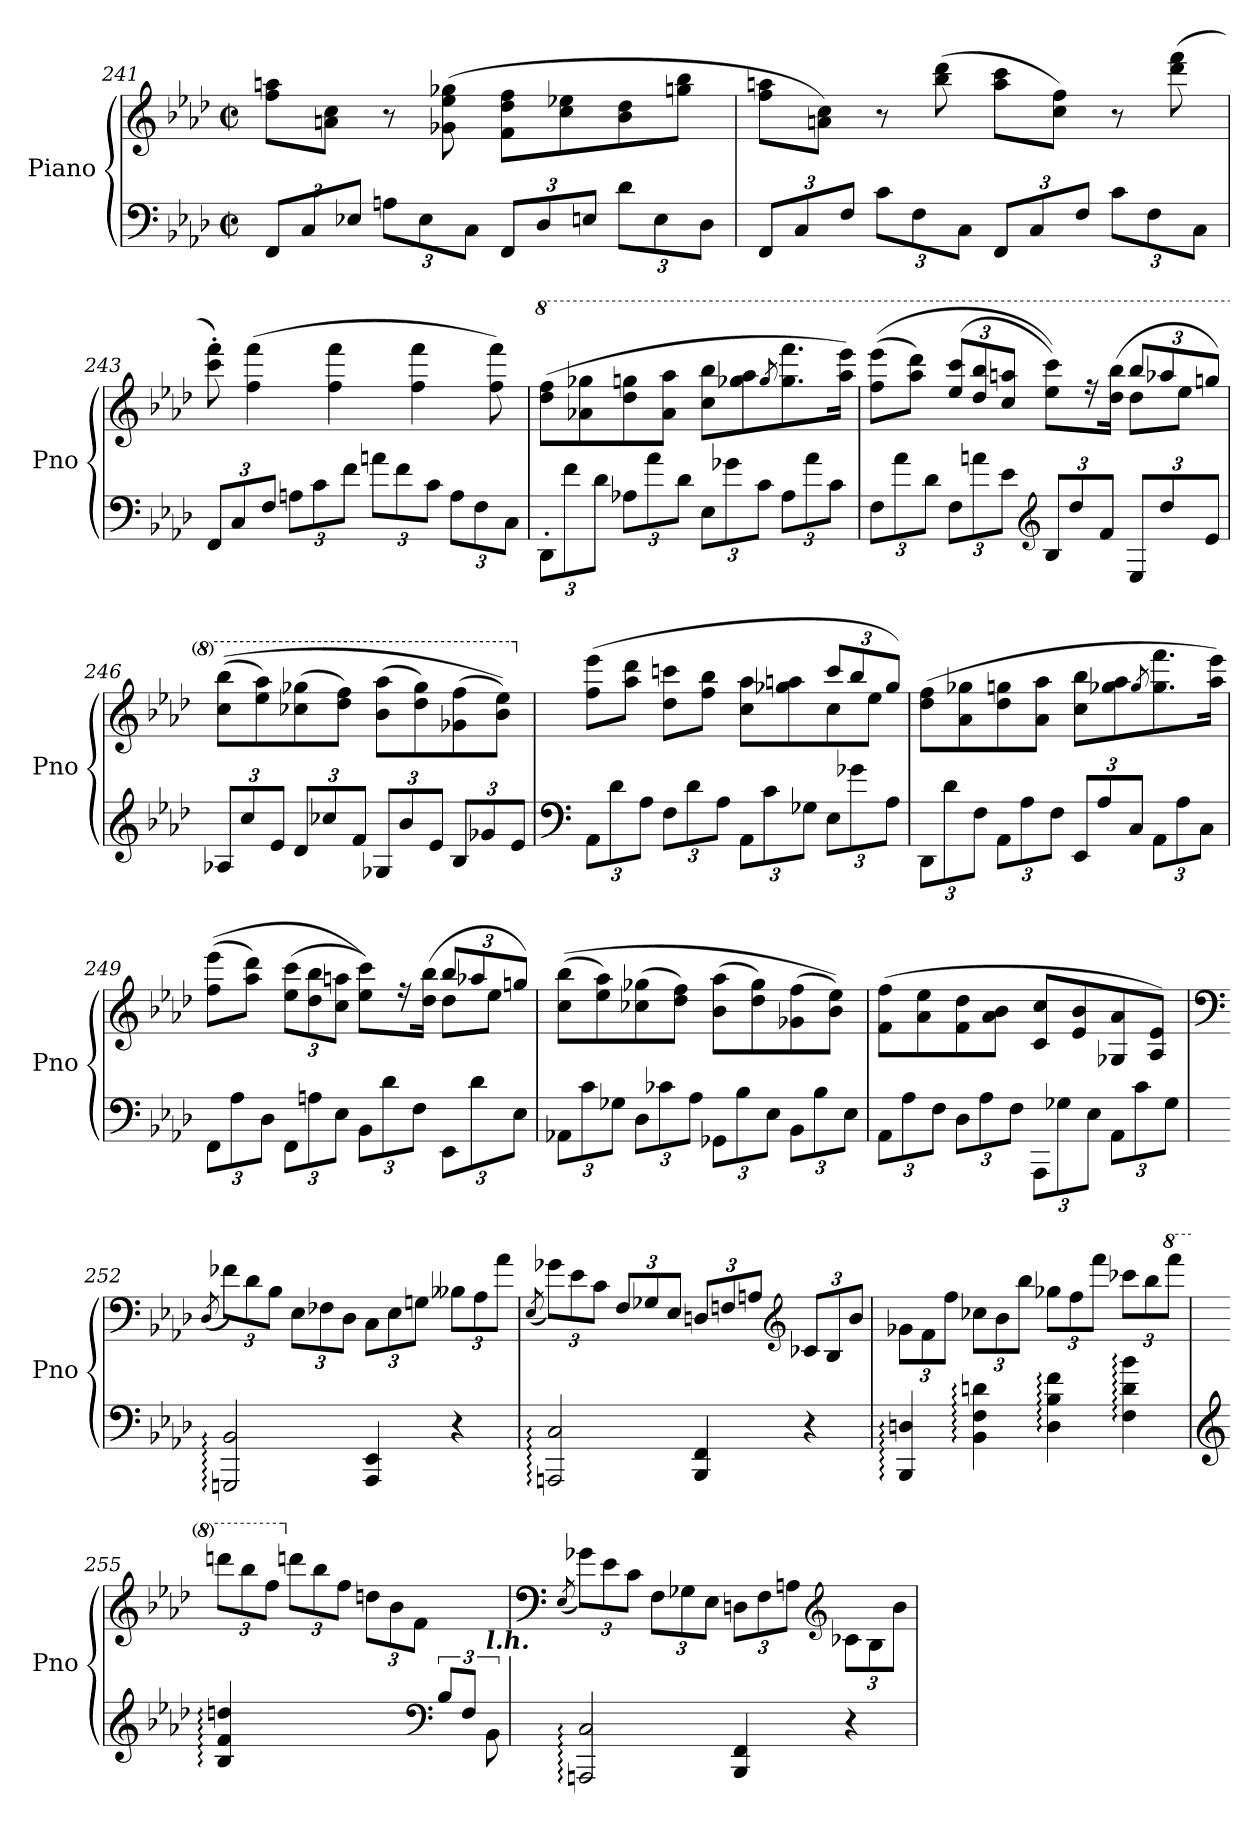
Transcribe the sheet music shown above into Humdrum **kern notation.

**kern	**kern
*part1	*part1
*staff2	*staff1
*I"Piano	*
*I'Pno	*
!!LO:LB:g=z
*clefF4	*clefG2
*k[b-e-a-d-]	*k[b-e-a-d-]
*M2/2	*M2/2
*met(c|)	*met(c|)
*Xbrackettup	*
=241	=241
12FF/L	8ff\ 8aan\L
12C/	.
.	8an\ 8cc\J
12E-X/J	.
12An\L	8r
12E-\	.
.	(8g-X\ 8ee-\ 8gg-X\
12C\J	.
12FF/L	8f\ 8dd-\ 8ff\L
12D-/	.
.	8cc\ 8ee-X\
12En/J	.
12d-\L	8b-\ 8dd-\
12E\	.
.	8ggn\ 8bb-\J
12D-\J	.
=242	=242
12FF/L	8ff\ 8aan\L
12C/	.
.	8an\ 8cc\J)
12F/J	.
12c\L	8r
12F\	.
.	(8bb-\ 8ddd-\
12C\J	.
12FF/L	8aa\ 8ccc\L
12C/	.
.	8cc\ 8ff\J)
12F/J	.
12c\L	8r
12F\	.
.	(8ddd-\ 8fff\
12C\J	.
=243	=243
12FF/L	8ccc\' 8fff\')
12C/	.
*	*MM160
.	(4ff\ 4fff\
12F/J	.
12An\L	.
12c\	.
.	4ff\ 4fff\
12f\J	.
12an\L	.
12f\	.
.	4ff\ 4fff\
12c\J	.
12A\L	.
12F\	.
.	8ff\ 8fff\)
12C\J	.
!!LO:LB:g=z
=244	=244
*	*8va
*	*MM150
12DD-'\L	(8ddd-\ 8fff\L
12f\	.
.	8aa-X\ 8ggg-X\
12d-\J	.
12A-X\L	8ddd-\ 8gggn\
12a-\	.
.	8aa-\ 8aaa-\J
12d-\J	.
12E-\L	8ccc\ 8bbb-\L
12g-X\	.
.	8ggg-X\ 8aaa-\
12c\J	.
.	8qggg-/
12A-\L	8.ggg-\ 8.ffff\
12a-\	.
12c\J	.
.	16aaa-\ 16eeee-\Jk)
=245	=245
*	*^
12F\L	(>(8fff\ 8eeee-\L	2.ryy
12a-\	.	.
.	8aaa-\ 8dddd-\J)	.
12d-\J	.	.
*	*Xbrackettup	*
12F\L	(12eee-/ 12cccc/L	.
12an\	12ddd-/ 12bbb-/	.
12e-\J	12ccc/ 12aaan/J	.
*clefG2	*	*
12B-/L	8eee-\ 8cccc\L))	.
12dd-/	.	.
.	16r	.
12f/J	.	.
.	(16ddd-\ 16bbb-\Jk	.
12E-/L	12bbb-/L	8ddd-\L
12dd-/	12aaa-X/	.
.	.	8eee-\J
12e-/J	12gggn/J)	.
*	*v	*v
=246	=246
12A-X/L	((8ccc\ 8bbb-\L
12cc/	.
.	8eee-\ 8aaa-\)
12e-/J	.
12d-/L	(8ccc-X\ 8ggg-X\
12cc-X/	.
.	8ddd-\ 8fff\J)
12f/J	.
12G-X/L	(8bb-\ 8aaa-\L
12b-/	.
.	8ddd-\ 8ggg-\)
12e-/J	.
12B-/L	(8gg-X\ 8fff\
12g-X/	.
.	8bb-\ 8eee-\J))
12e-/J	.
!!LO:LB:g=z
=247	=247
*clefF4	*
*	*X8va
*	*^
12AA-\L	(>8ff\ 8eee-\L	2.ryy
12d-\	.	.
.	8aa-\ 8ddd-\J	.
12A-\J	.	.
12F\L	8dd-\ 8cccn\L	.
12d-\	.	.
.	8ff\ 8bb-\J	.
12A-\J	.	.
12AA-\L	8cc\ 8aa-\L	.
12c\	.	.
.	8gg-X\ 8aan\	.
12G-X\J	.	.
12E-\L	8cc\	12ccc/L
12g-X\	.	12bb-/
.	8ee-\J	.
12A-\J	.	12gg-/J)
*	*v	*v
=248	=248
12DD-\L	(8dd-\ 8ff\L
12d-\	.
.	8a-\ 8gg-X\
12F\J	.
12AA-\L	8dd-\ 8ggn\
12A-\	.
.	8a-\ 8aa-\J
12F\J	.
12EE-/L	8cc\ 8bb-\L
12A-/	.
.	8gg-X\ 8aa-\
12C/J	.
.	8qgg-/
12AA-\L	8.gg-\ 8.fff\
12A-\	.
12C\J	.
.	16aa-\ 16eee-\Jk)
=249	=249
*	*^
12FF\L	(>(>8ff\ 8eee-\L	2.ryy
12A-\	.	.
.	8aa-\ 8ddd-\J)	.
12D-\J	.	.
12FF\L	(>12ee-\ 12ccc\L	.
12An\	12dd-\ 12bb-\	.
12E-\J	12cc\ 12aan\J	.
12BB-\L	8ee-\ 8ccc\L))	.
12d-\	.	.
.	16r	.
12F\J	.	.
.	(16dd-\ 16bb-\Jk	.
12EE-\L	12bb-/L	8dd-\L
12d-\	12aa-X/	.
.	.	8ee-\J
12E-\J	12ggn/J)	.
*	*v	*v
!!LO:LB:g=z
=250	=250
12AA-X\L	((8cc\ 8bb-\L
12c\	.
.	8ee-\ 8aa-\)
12G-X\J	.
12D-\L	(8cc-X\ 8gg-X\
12c-X\	.
.	8dd-\ 8ff\J)
12A-\J	.
12GG-X\L	(8b-\ 8aa-\L
12B-\	.
.	8dd-\ 8gg-\)
12E-\J	.
12BB-\L	(8g-X\ 8ff\
12B-\	.
.	8b-\ 8ee-\J))
12E-\J	.
=251	=251
12AA-\L	(8f\ 8ff\L
12A-\	.
.	8a-\ 8ee-\
12F\J	.
12D-\L	8f\ 8dd-\
12A-\	.
.	8a-\ 8b-\J
12F\J	.
12AAA-\L	8c/ 8cc/L
12G-X\	.
.	8e-/ 8b-/
12E-\J	.
12AA-\L	8G-X/ 8a-/
12c\	.
.	8A-/ 8e-/J)
12G-\J	.
=252	=252
*	*clefF4
*	*MM180
.	(>8qD-/
2GGGn/: 2BB-/:	12f-X\L)
.	12d-\
.	12B-\J
.	12E-\L
.	12F-X\
.	12D-\J
4AAA-/ 4EE-/	12C\L
.	12E-\
.	12Gn\J
4r	12B--X\L
.	12A-\
.	12a-\J
!!LO:LB:g=z
=253	=253
.	(>8qE-/
2AAAn/: 2C/:	12g-X\L)
.	12e-\
.	12c\J
.	12F/L
.	12G-X/
.	12E-/J
4BBB-/ 4FF/	12Dn/L
.	12Fn/
.	12An/J
*	*clefG2
4r	12c-X/L
.	12B-/
.	12b-/J
=254	=254
4BBB-/: 4Dn/:	12g-X\L
.	12f\
.	12ff\J
4BB-\: 4F\: 4dn\:	12cc-X\L
.	12b-\
.	12bb-\J
4D\: 4B-\: 4f\:	12gg-X\L
.	12ff\
.	12fff\J
4F\: 4d\: 4b-\:	12ccc-X\L
.	12bb-\
*	*8va
.	12ffff\J
!!LO:PB:g=z
=255	=255
*clefG2	*
4B-/: 4f/: 4ddn/:	12ddddn\L
.	12bbb-\
.	12fff\J
*	*X8va
2ryy	12dddn\L
.	12bb-\
.	12ff\J
.	12ddn\L
.	12b-\
.	12f\J
*clefF4	*
*brackettup	*
12B-/L	4ryy
12F/J	.
!LO:TX:a:Bi:t=l.h.	!
12BB-\	.
=256	=256
*	*clefF4
.	(>8qE-/
2AAAn/: 2C/:	12g-X\L)
.	12e-\
.	12c\J
.	12F\L
.	12G-X\
.	12E-\J
4BBB-/ 4FF/	12Dn\L
.	12F\
.	12An\J
*	*clefG2
4r	12c-X\L
.	12B-\
.	12b-\J
=	=
*-	*-
